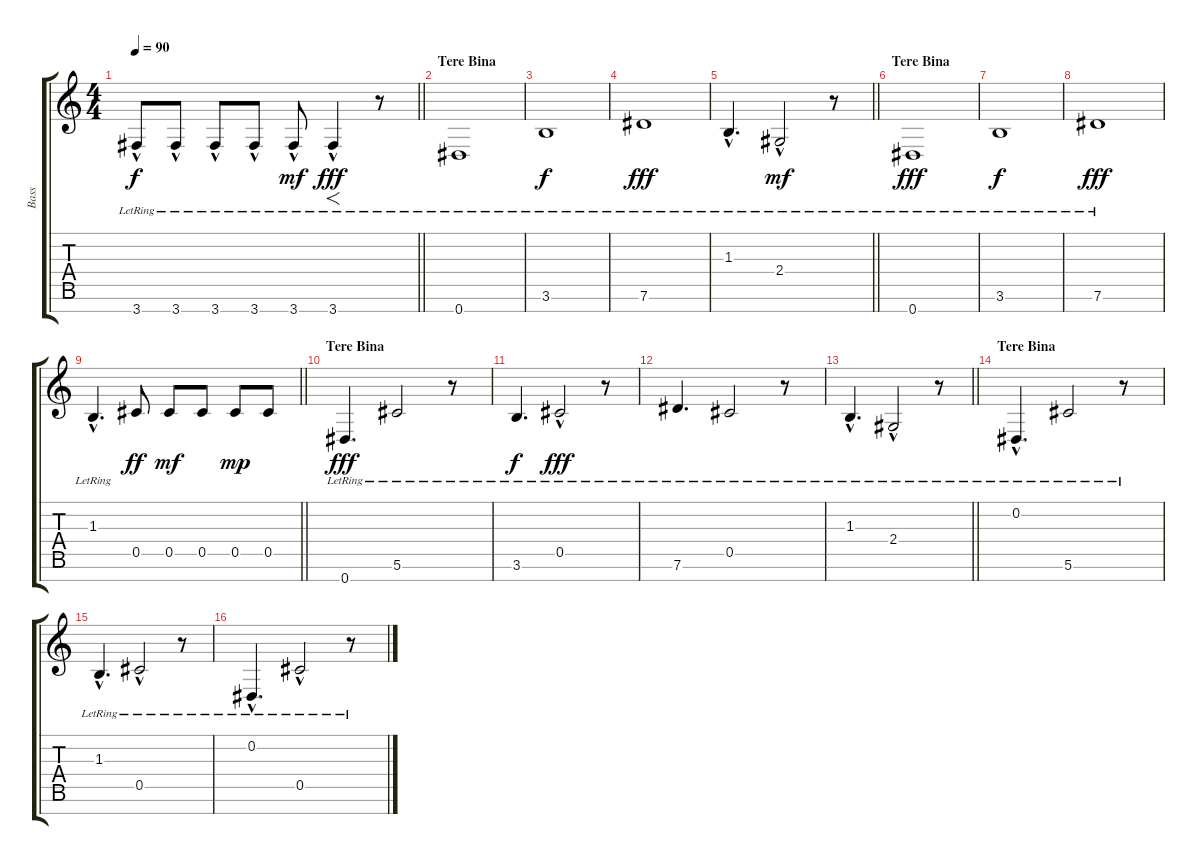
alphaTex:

\track ("Bass" "Bass") {instrument electricbassfinger}
\staff {score tabs}
\tuning (Eb3 Eb2 Bb2 Gb2 Db3 Ab2 Eb2) {hide}
\ts (4 4)
\tempo 90
\clef g2
\barLineRight lightlight
\ks c
3.7{hac lr}.8{dy f} 3.7{hac lr}.8 3.7{hac lr}.8 3.7{hac lr}.8 3.7{hac lr}.8{dy mf} 3.7{hac lr}.4{f dy fff} r.8 |
\section ("" "Tere Bina")
0.7{lr}.1 |
3.6{lr}.1{dy f} |
7.6{lr}.1{dy fff} |
\barLineRight lightlight
1.3{hac lr}.4{d} 2.4{hac lr}.2{dy mf} r.8 |
\section ("" "Tere Bina")
0.7{lr}.1{dy fff} |
3.6{lr}.1{dy f} |
7.6{lr}.1{dy fff} |
\barLineRight lightlight
1.3{hac lr}.4{d} 0.5.8{dy ff} 0.5.8{dy mf} 0.5.8 0.5.8{dy mp} 0.5.8 |
\section ("" "Tere Bina")
0.7{lr}.4{d dy fff} 5.6{lr}.2 r.8 |
3.6{lr}.4{d dy f} 0.5{hac lr}.2{dy fff} r.8 |
7.6{lr}.4{d} 0.5{lr}.2 r.8 |
\barLineRight lightlight
1.3{hac lr}.4{d} 2.4{hac lr}.2 r.8 |
\section ("" "Tere Bina")
0.2{hac lr}.4{d} 5.6{lr}.2 r.8 |
1.3{hac lr}.4{d} 0.5{hac lr}.2 r.8 |
0.2{hac lr}.4{d} 0.5{hac lr}.2 r.8
